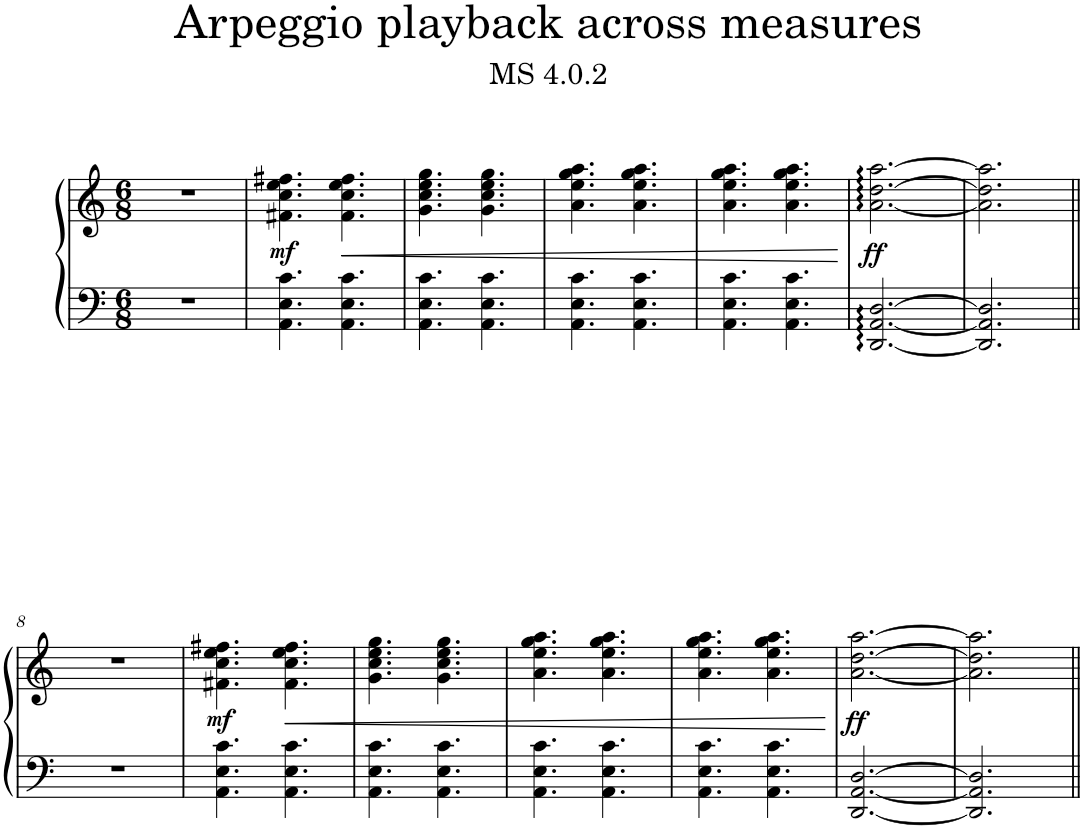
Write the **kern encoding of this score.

**kern	**kern	**dynam
*part1	*part1	*part1
*staff2	*staff1	*staff1/2
*I"Piano	*	*
*I'Pno.	*	*
*clefF4	*clefG2	*
*k[]	*k[]	*
*M6/8	*M6/8	*
=1	=1	=1
2.r	2.r	.
=2	=2	=2
!	!	!LO:DY:b
4.AA\ 4.E\ 4.c\	4.f#X\ 4.cc\ 4.ee\ 4.ff#X\	mf
!	!	!LO:HP:b
4.AA\ 4.E\ 4.c\	4.f#\ 4.cc\ 4.ee\ 4.ff#\	<
=3	=3	=3
4.AA\ 4.E\ 4.c\	4.g\ 4.cc\ 4.ee\ 4.gg\	.
4.AA\ 4.E\ 4.c\	4.g\ 4.cc\ 4.ee\ 4.gg\	.
=4	=4	=4
4.AA\ 4.E\ 4.c\	4.a\ 4.ee\ 4.gg\ 4.aa\	.
4.AA\ 4.E\ 4.c\	4.a\ 4.ee\ 4.gg\ 4.aa\	.
=5	=5	=5
4.AA\ 4.E\ 4.c\	4.a\ 4.ee\ 4.gg\ 4.aa\	.
4.AA\ 4.E\ 4.c\	4.a\ 4.ee\ 4.gg\ 4.aa\	.
.	.	[
=6	=6	=6
!	!	!LO:DY:b
[2.DD/: [2.AA/: [2.D/:	[2.a\: [2.dd\: [2.aa\:	ff
=7	=7	=7
2.DD/] 2.AA/] 2.D/]	2.a\] 2.dd\] 2.aa\]	.
!!LO:LB:g=z
=8||	=8||	=8||
2.r	2.r	.
=9	=9	=9
!	!	!LO:DY:b
4.AA\ 4.E\ 4.c\	4.f#X\ 4.cc\ 4.ee\ 4.ff#X\	mf
!	!	!LO:HP:b
4.AA\ 4.E\ 4.c\	4.f#\ 4.cc\ 4.ee\ 4.ff#\	<
=10	=10	=10
4.AA\ 4.E\ 4.c\	4.g\ 4.cc\ 4.ee\ 4.gg\	.
4.AA\ 4.E\ 4.c\	4.g\ 4.cc\ 4.ee\ 4.gg\	.
=11	=11	=11
4.AA\ 4.E\ 4.c\	4.a\ 4.ee\ 4.gg\ 4.aa\	.
4.AA\ 4.E\ 4.c\	4.a\ 4.ee\ 4.gg\ 4.aa\	.
=12	=12	=12
4.AA\ 4.E\ 4.c\	4.a\ 4.ee\ 4.gg\ 4.aa\	.
4.AA\ 4.E\ 4.c\	4.a\ 4.ee\ 4.gg\ 4.aa\	.
.	.	[
=13	=13	=13
!	!	!LO:DY:b
[2.DD/ [2.AA/ [2.D/	[2.a\ [2.dd\ [2.aa\	ff
=14	=14	=14
2.DD/] 2.AA/] 2.D/]	2.a\] 2.dd\] 2.aa\]	.
=||	=||	=||
*-	*-	*-
